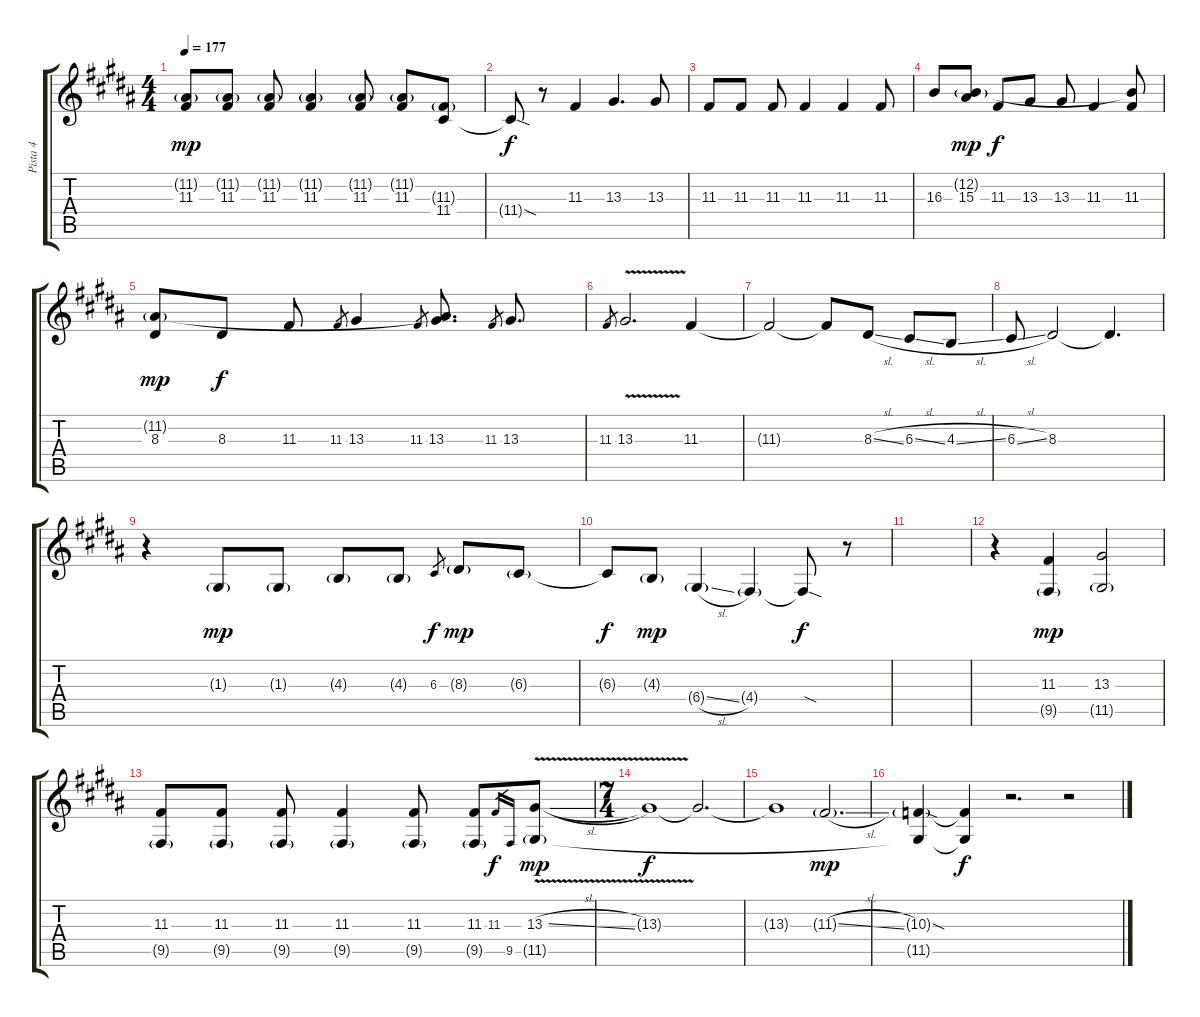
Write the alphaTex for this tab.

\track ("Pista 4" "Pista 4") {instrument lead2sawtooth}
\staff {score tabs}
\tuning (E4 B3 G3 D3 A2 E2) {hide}
\ts (4 4)
\tempo 177
\clef g2
\ks g#minor
(11.2{g} 11.3).8{dy mp} (11.2{g} 11.3).8 (11.2{g} 11.3).8 (11.2{g} 11.3).4 (11.2{g} 11.3).8 (11.2{g} 11.3).8 (11.3{g} 11.4).8 |
11.4{sod t}.8{dy f} r.8 11.3.4 13.3.4{d} 13.3.8 |
11.3.8 11.3.8 11.3.8 11.3.4 11.3.4 11.3.8 |
16.3.8 (12.2{g} 15.3).8{dy mp} 11.3.8{dy f} 13.3.8 13.3.8 11.3.4 (12.2{t} 11.3).8 |
(11.2{g} 8.3).8{dy mp} 8.3.8{dy f} 11.3.8 11.3.8{gr} 13.3.4 11.3.8{gr} (11.2{t} 13.3).8{d} 11.3.8{gr} 13.3.8{d} |
11.3.8{gr} 13.3{v}.2{d} 11.3.4 |
11.3{t}.2 11.3{t}.8 8.3{sl}.8 6.3{sl}.8 4.3{sl}.8 |
6.3{sl}.8 8.3.2 8.3{t}.4{d} |
r.4 1.3{g}.8{dy mp} 1.3{g}.8 4.3{g}.8 4.3{g}.8 6.3.8{gr dy f} 8.3{g}.8{dy mp} 6.3{g}.8 |
6.3{t}.8{dy f} 4.3{g}.8{dy mp} 6.4{sl g}.4 4.4{g}.4 4.4{sod t}.8{dy f} r.8 |
|
r.4 (11.3 9.5{g}).4{dy mp} (13.3 11.5{g}).2 |
(11.3 9.5{g}).8 (11.3 9.5{g}).8 (11.3 9.5{g}).8 (11.3 9.5{g}).4 (11.3 9.5{g}).8 (11.3 9.5{g}).8 11.3.16{gr dy f} 9.5.16{gr} (13.3{v sl} 11.5{g}).8{dy mp} |
\ts (7 4)
13.3{t}.1{dy f} 13.3{t}.2{d} |
13.3{t}.1 11.3{sl g}.2{d dy mp} |
(10.3{sod g} 11.5{t}).4 (10.3{t} 11.5{t}).4{dy f} r.2{d} r.2
